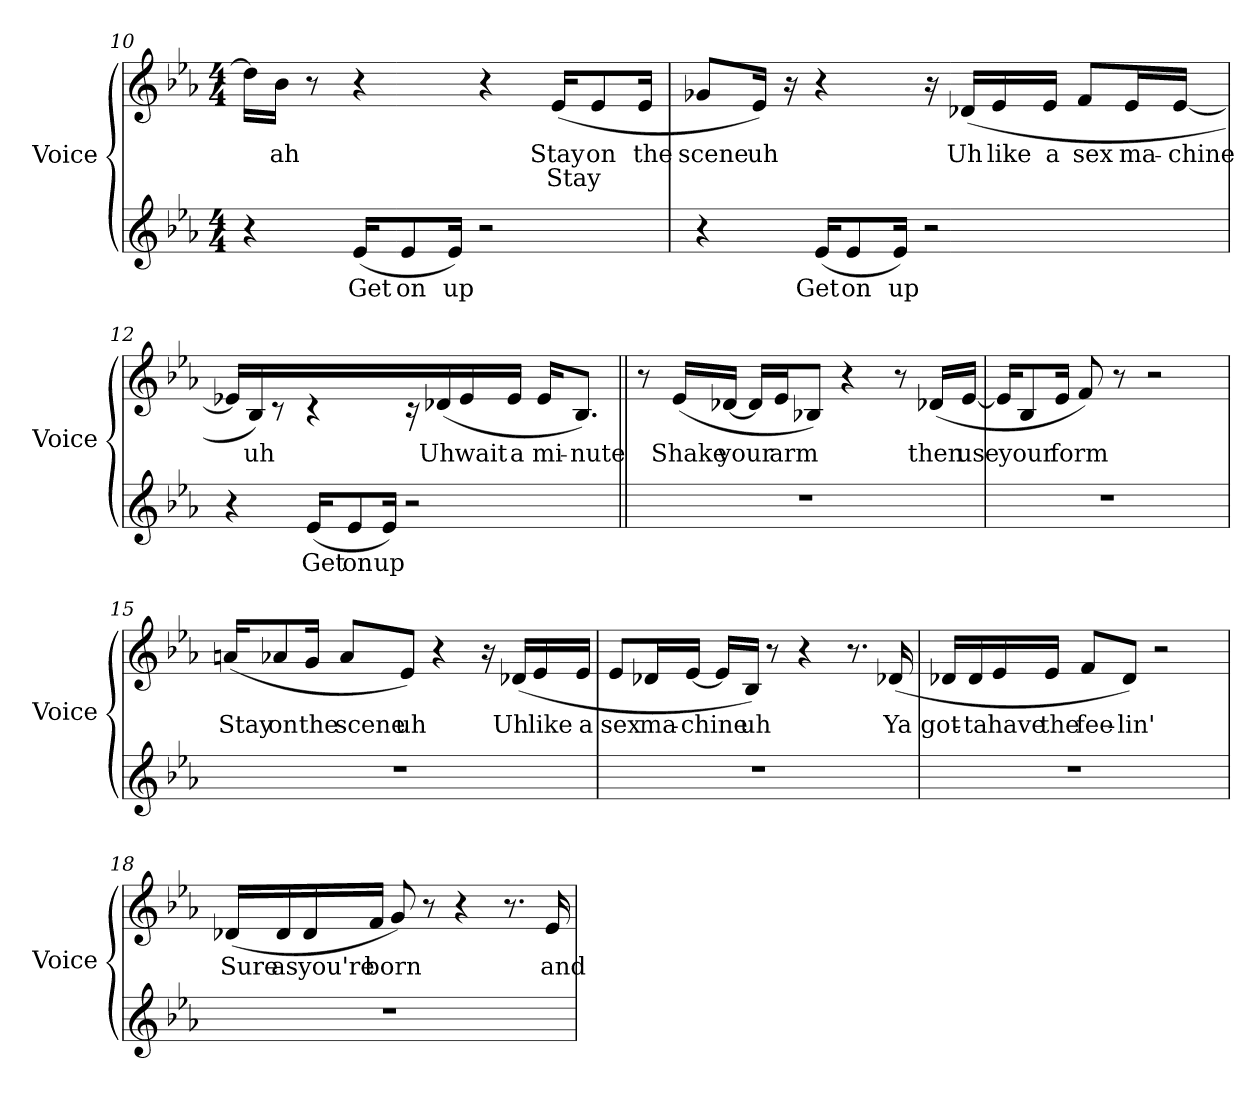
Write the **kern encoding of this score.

**kern	**text	**kern	**text	**text
*part2	*part2	*part1	*part1	*part1
*staff2	*staff2	*staff1	*staff1	*staff1
*I"Voice	*	*I"Voice	*	*
*I'Voice	*	*I'Voice	*	*
!!LO:PB:g=z
*clefG2	*	*clefG2	*	*
*k[b-e-a-]	*	*k[b-e-a-]	*	*
*E-:	*	*E-:	*	*
*M4/4	*	*M4/4	*	*
=10	=10	=10	=10	=10
4r	.	16dd-i\LL]	.	.
!	!	!	!LO:LY:b:color=#000000	!
.	.	16b-i\JJ	ah	.
.	.	8r	.	.
!	!LO:LY:b:color=#000000	!	!	!
(16e-i/KL	Get	4r	.	.
!	!LO:LY:b:color=#000000	!	!	!
8e-i/	on	.	.	.
!	!LO:LY:b:color=#000000	!	!	!
16e-i/Jk)	up	.	.	.
2r	.	4r	.	.
!	!	!	!LO:LY:b:color=#000000	!LO:LY:b:color=#000000
.	.	(16e-i/KL	Stay	Stay
!	!	!	!LO:LY:b:color=#000000	!
.	.	8e-i/	on	.
!	!	!	!LO:LY:b:color=#000000	!
.	.	16e-i/Jk	the	.
=11	=11	=11	=11	=11
!	!	!	!LO:LY:b:color=#000000	!
4r	.	8g-Xi/L	scene	.
!	!	!	!LO:LY:b:color=#000000	!
.	.	16e-i/Jk)	uh	.
.	.	16r	.	.
!	!LO:LY:b:color=#000000	!	!	!
(16e-i/KL	Get	4r	.	.
!	!LO:LY:b:color=#000000	!	!	!
8e-i/	on	.	.	.
!	!LO:LY:b:color=#000000	!	!	!
16e-i/Jk)	up	.	.	.
2r	.	16r	.	.
!	!	!	!LO:LY:b:color=#000000	!
.	.	(16d-Xi/LL	Uh	.
!	!	!	!LO:LY:b:color=#000000	!
.	.	16e-i/	like	.
!	!	!	!LO:LY:b:color=#000000	!
.	.	16e-i/JJ	a	.
!	!	!	!LO:LY:b:color=#000000	!
.	.	8fi/L	sex	.
!	!	!	!LO:LY:b:color=#000000	!
.	.	16e-i/L	ma-	.
!	!	!	!LO:LY:b:color=#000000	!
.	.	[16e-i/JJ	-chine	.
!!LO:LB:g=z
=12	=12	=12	=12	=12
4r	.	16e-Xi/LL]	.	.
!	!	!	!LO:LY:b:color=#000000	!
.	.	16B-i/JJ)	uh	.
.	.	8r	.	.
!	!LO:LY:b:color=#000000	!	!	!
(16e-i/KL	Get	4r	.	.
!	!LO:LY:b:color=#000000	!	!	!
8e-i/	on	.	.	.
!	!LO:LY:b:color=#000000	!	!	!
16e-i/Jk)	up	.	.	.
2r	.	16r	.	.
!	!	!	!LO:LY:b:color=#000000	!
.	.	(16d-Xi/	Uh	.
!	!	!	!LO:LY:b:color=#000000	!
.	.	16e-i/	wait	.
!	!	!	!LO:LY:b:color=#000000	!
.	.	16e-i/JJ	a	.
!	!	!	!LO:LY:b:color=#000000	!
.	.	16e-i/KL	mi-	.
!	!	!	!LO:LY:b:color=#000000	!
.	.	8.B-i/J)	-nute	.
=13||	=13||	=13||	=13||	=13||
1r	.	8r	.	.
!	!	!	!LO:LY:b:color=#000000	!
.	.	(16e-i/LL	Shake	.
!	!	!	!LO:LY:b:color=#000000	!
.	.	[16d-Xi/JJ	your	.
.	.	16d-i/LL]	.	.
!	!	!	!LO:LY:b:color=#000000	!
.	.	16e-i/J	arm	.
.	.	8B-Xi/J)	.	.
.	.	4r	.	.
.	.	8r	.	.
!	!	!	!LO:LY:b:color=#000000	!
.	.	(16d-Xi/LL	then	.
!	!	!	!LO:LY:b:color=#000000	!
.	.	[16e-i/JJ	use	.
=14	=14	=14	=14	=14
1r	.	16e-i/KL]	.	.
!	!	!	!LO:LY:b:color=#000000	!
.	.	8B-i/	your	.
!	!	!	!LO:LY:b:color=#000000	!
.	.	16e-i/Jk	form	.
.	.	8fi/)	.	.
.	.	8r	.	.
.	.	2r	.	.
!!LO:LB:g=z
=15	=15	=15	=15	=15
!	!	!	!LO:LY:b:color=#000000	!
1r	.	(16ani/KL	Stay	.
!	!	!	!LO:LY:b:color=#000000	!
.	.	8a-Xi/	on	.
!	!	!	!LO:LY:b:color=#000000	!
.	.	16gi/Jk	the	.
!	!	!	!LO:LY:b:color=#000000	!
.	.	8a-i/L	scene	.
!	!	!	!LO:LY:b:color=#000000	!
.	.	8e-i/J)	uh	.
.	.	4r	.	.
.	.	16r	.	.
!	!	!	!LO:LY:b:color=#000000	!
.	.	(16d-Xi/LL	Uh	.
!	!	!	!LO:LY:b:color=#000000	!
.	.	16e-i/	like	.
!	!	!	!LO:LY:b:color=#000000	!
.	.	16e-i/JJ	a	.
=16	=16	=16	=16	=16
!	!	!	!LO:LY:b:color=#000000	!
1r	.	8e-i/L	sex	.
!	!	!	!LO:LY:b:color=#000000	!
.	.	16d-Xi/L	ma-	.
!	!	!	!LO:LY:b:color=#000000	!
.	.	[16e-i/JJ	-chine	.
.	.	16e-i/LL]	.	.
!	!	!	!LO:LY:b:color=#000000	!
.	.	16B-i/JJ)	uh	.
.	.	8r	.	.
.	.	4r	.	.
.	.	8.r	.	.
!	!	!	!LO:LY:b:color=#000000	!
.	.	(16d-Xi/	Ya	.
=17	=17	=17	=17	=17
!	!	!	!LO:LY:b:color=#000000	!
1r	.	16d-Xi/LL	got-	.
!	!	!	!LO:LY:b:color=#000000	!
.	.	16d-i/	-ta	.
!	!	!	!LO:LY:b:color=#000000	!
.	.	16e-i/	have	.
!	!	!	!LO:LY:b:color=#000000	!
.	.	16e-i/JJ	the	.
!	!	!	!LO:LY:b:color=#000000	!
.	.	8fi/L	fee-	.
!	!	!	!LO:LY:b:color=#000000	!
.	.	8d-i/J)	-lin'	.
.	.	2r	.	.
!!LO:LB:g=z
=18	=18	=18	=18	=18
!	!	!	!LO:LY:b:color=#000000	!
1r	.	(16d-Xi/LL	Sure	.
!	!	!	!LO:LY:b:color=#000000	!
.	.	16d-i/	as	.
!	!	!	!LO:LY:b:color=#000000	!
.	.	16d-i/	you're	.
!	!	!	!LO:LY:b:color=#000000	!
.	.	16fi/JJ	born	.
.	.	8gi/)	.	.
.	.	8r	.	.
.	.	4r	.	.
.	.	8.r	.	.
!	!	!	!LO:LY:b:color=#000000	!
.	.	16e-i/	and	.
=	=	=	=	=
*-	*-	*-	*-	*-
